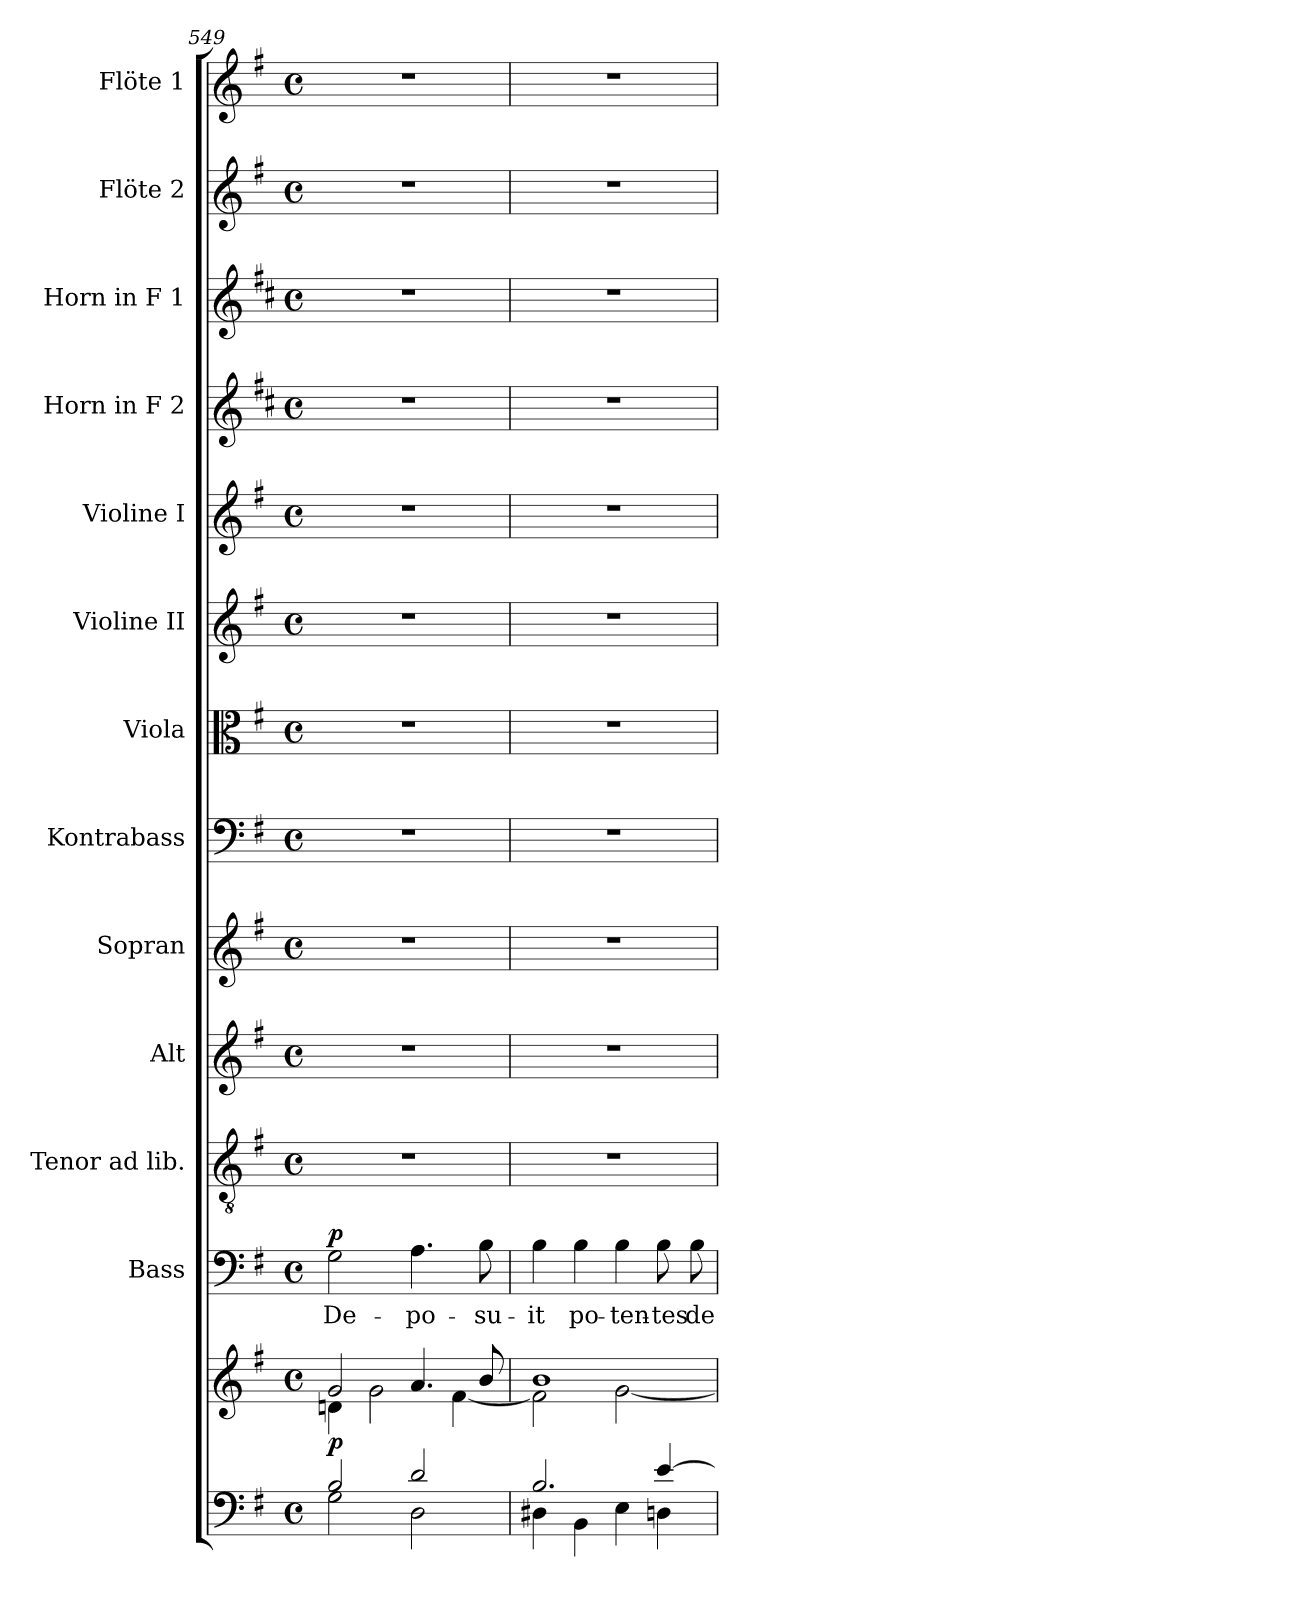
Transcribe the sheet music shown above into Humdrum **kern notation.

**kern	**kern	**dynam	**kern	**text	**dynam	**kern	**kern	**kern	**kern	**kern	**kern	**kern	**kern	**kern	**kern	**kern
*part13	*part13	*part13	*part12	*part12	*part12	*part11	*part10	*part9	*part8	*part7	*part6	*part5	*part4	*part3	*part2	*part1
*staff14	*staff13	*staff13/14	*staff12	*staff12	*staff12	*staff11	*staff10	*staff9	*staff8	*staff7	*staff6	*staff5	*staff4	*staff3	*staff2	*staff1
*	*	*	*I"Bass	*	*	*I"Tenor ad lib.	*I"Alt	*I"Sopran	*I"Kontrabass	*I"Viola	*I"Violine II	*I"Violine I	*I"Horn in F 2	*I"Horn in F 1	*I"Flöte 2	*I"Flöte 1
*	*	*	*I'B.	*	*	*I'T.	*I'A.	*I'S.	*I'Kb.	*I'Vla.	*I'Vl. II	*I'Vl. I	*	*	*I'Fl. 2	*I'Fl. 1
*clefF4	*clefG2	*	*clefF4	*	*	*clefGv2	*clefG2	*clefG2	*clefF4	*clefC3	*clefG2	*clefG2	*clefG2	*clefG2	*clefG2	*clefG2
*	*	*	*	*	*	*	*	*	*ITrd7c12	*	*	*	*ITrd4c7	*ITrd4c7	*	*
*k[f#]	*k[f#]	*	*k[f#]	*	*	*k[f#]	*k[f#]	*k[f#]	*k[f#]	*k[f#]	*k[f#]	*k[f#]	*k[f#]	*k[f#]	*k[f#]	*k[f#]
*G:	*G:	*	*G:	*	*	*G:	*G:	*G:	*G:	*G:	*G:	*G:	*G:	*G:	*G:	*G:
*M4/4	*M4/4	*	*M4/4	*	*	*M4/4	*M4/4	*M4/4	*M4/4	*M4/4	*M4/4	*M4/4	*M4/4	*M4/4	*M4/4	*M4/4
*met(c)	*met(c)	*	*met(c)	*	*	*met(c)	*met(c)	*met(c)	*met(c)	*met(c)	*met(c)	*met(c)	*met(c)	*met(c)	*met(c)	*met(c)
=549	=549	=549	=549	=549	=549	=549	=549	=549	=549	=549	=549	=549	=549	=549	=549	=549
*^	*^	*	*	*	*	*	*	*	*	*	*	*	*	*	*	*
!	!	!	!	!LO:DY:b	!	!LO:LY:b	!LO:DY:a	!	!	!	!	!	!	!	!	!	!	!
2B/	2G\	2g/	4dn\	p	2G\	De-	p	1r	1r	1r	1r	1r	1r	1r	1r	1r	1r	1r
.	.	.	2g\	.	.	.	.	.	.	.	.	.	.	.	.	.	.	.
!	!	!	!	!	!	!LO:LY:b	!	!	!	!	!	!	!	!	!	!	!	!
2d/	2D\	4.a/	.	.	4.A\	-po-	.	.	.	.	.	.	.	.	.	.	.	.
.	.	.	[<4f#\	.	.	.	.	.	.	.	.	.	.	.	.	.	.	.
!	!	!	!	!	!	!LO:LY:b	!	!	!	!	!	!	!	!	!	!	!	!
.	.	8b/	.	.	8B\	-su-	.	.	.	.	.	.	.	.	.	.	.	.
=550	=550	=550	=550	=550	=550	=550	=550	=550	=550	=550	=550	=550	=550	=550	=550	=550	=550	=550
!	!	!	!	!	!	!LO:LY:b	!	!	!	!	!	!	!	!	!	!	!	!
2.B/	4D#X\	1b	2f#\]	.	4B\	-it	.	1r	1r	1r	1r	1r	1r	1r	1r	1r	1r	1r
!	!	!	!	!	!	!LO:LY:b	!	!	!	!	!	!	!	!	!	!	!	!
.	4BB\	.	.	.	4B\	po-	.	.	.	.	.	.	.	.	.	.	.	.
!	!	!	!	!	!	!LO:LY:b	!	!	!	!	!	!	!	!	!	!	!	!
.	4E\	.	[<2g\	.	4B\	-ten-	.	.	.	.	.	.	.	.	.	.	.	.
!	!	!	!	!	!	!LO:LY:b	!	!	!	!	!	!	!	!	!	!	!	!
[>4e/	4Dn\	.	.	.	8B\	-tes	.	.	.	.	.	.	.	.	.	.	.	.
!	!	!	!	!	!	!LO:LY:b	!	!	!	!	!	!	!	!	!	!	!	!
.	.	.	.	.	8B\	de	.	.	.	.	.	.	.	.	.	.	.	.
*v	*v	*	*	*	*	*	*	*	*	*	*	*	*	*	*	*	*	*
*	*v	*v	*	*	*	*	*	*	*	*	*	*	*	*	*	*	*
=	=	=	=	=	=	=	=	=	=	=	=	=	=	=	=	=
*-	*-	*-	*-	*-	*-	*-	*-	*-	*-	*-	*-	*-	*-	*-	*-	*-
